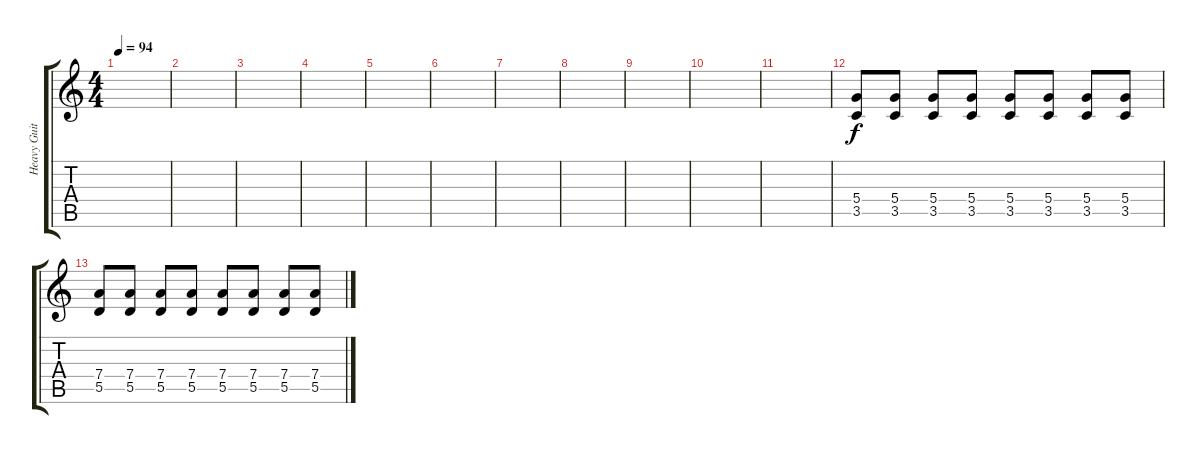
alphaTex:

\track ("Heavy Guitar 2" "Heavy Guit") {instrument distortionguitar}
\staff {score tabs}
\tuning (E4 B3 G3 D3 A2 E2) {hide}
\ts (4 4)
\tempo 94
\clef g2
\ks c
|
|
|
|
|
|
|
|
|
|
|
(5.4 3.5).8 (5.4 3.5).8 (5.4 3.5).8 (5.4 3.5).8 (5.4 3.5).8 (5.4 3.5).8 (5.4 3.5).8 (5.4 3.5).8 |
(7.4 5.5).8 (7.4 5.5).8 (7.4 5.5).8 (7.4 5.5).8 (7.4 5.5).8 (7.4 5.5).8 (7.4 5.5).8 (7.4 5.5).8
